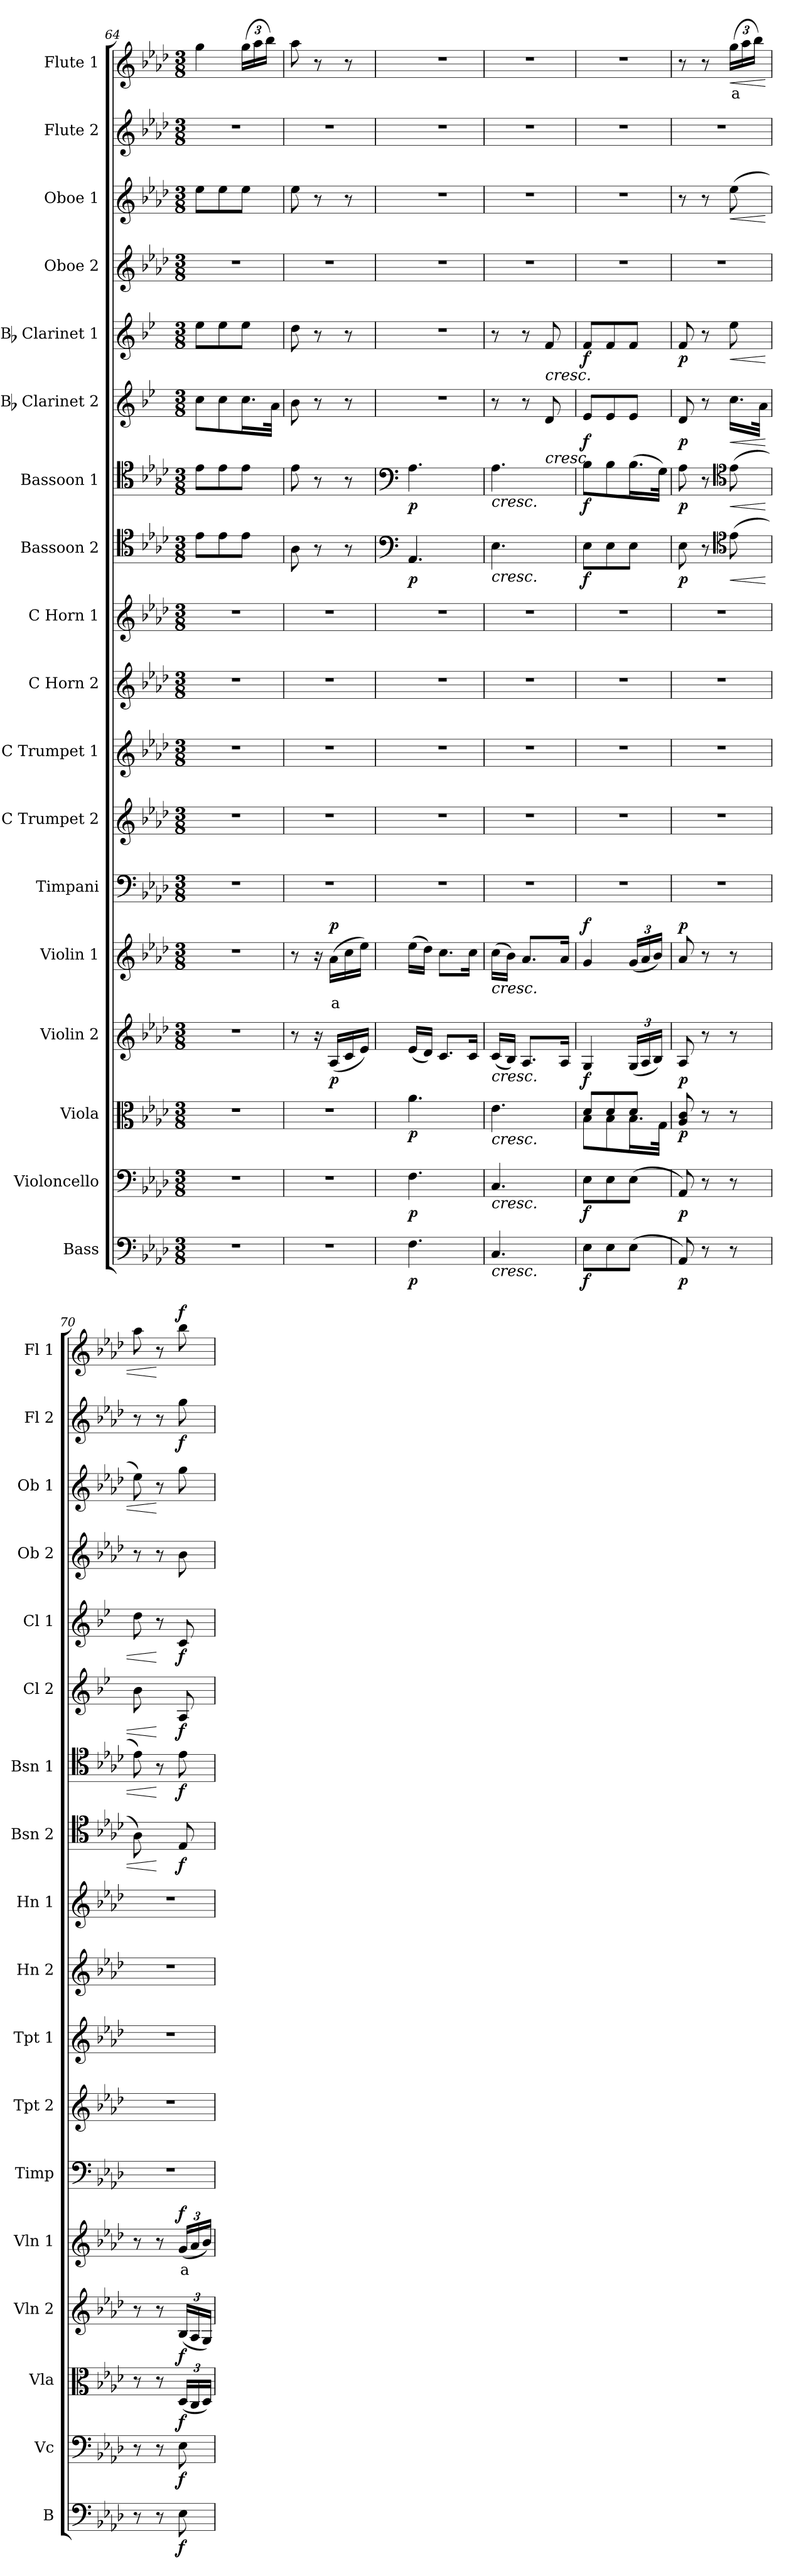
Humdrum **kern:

**kern	**dynam	**kern	**dynam	**kern	**dynam	**kern	**dynam	**kern	**text	**dynam	**kern	**kern	**kern	**kern	**kern	**kern	**dynam	**kern	**dynam	**kern	**dynam	**kern	**dynam	**kern	**kern	**dynam	**kern	**dynam	**kern	**text	**dynam
*part18	*part18	*part17	*part17	*part16	*part16	*part15	*part15	*part14	*part14	*part14	*part13	*part12	*part11	*part10	*part9	*part8	*part8	*part7	*part7	*part6	*part6	*part5	*part5	*part4	*part3	*part3	*part2	*part2	*part1	*part1	*part1
*staff18	*staff18	*staff17	*staff17	*staff16	*staff16	*staff15	*staff15	*staff14	*staff14	*staff14	*staff13	*staff12	*staff11	*staff10	*staff9	*staff8	*staff8	*staff7	*staff7	*staff6	*staff6	*staff5	*staff5	*staff4	*staff3	*staff3	*staff2	*staff2	*staff1	*staff1	*staff1
*I"Bass	*	*I"Violoncello	*	*I"Viola	*	*I"Violin 2	*	*I"Violin 1	*	*	*I"Timpani	*I"C Trumpet 2	*I"C Trumpet 1	*I"C Horn 2	*I"C Horn 1	*I"Bassoon 2	*	*I"Bassoon 1	*	*I"Bb Clarinet 2	*	*I"Bb Clarinet 1	*	*I"Oboe 2	*I"Oboe 1	*	*I"Flute 2	*	*I"Flute 1	*	*
*I'B	*	*I'Vc	*	*I'Vla	*	*I'Vln 2	*	*I'Vln 1	*	*	*I'Timp	*I'Tpt 2	*I'Tpt 1	*I'Hn 2	*I'Hn 1	*I'Bsn 2	*	*I'Bsn 1	*	*I'Cl 2	*	*I'Cl 1	*	*I'Ob 2	*I'Ob 1	*	*I'Fl 2	*	*I'Fl 1	*	*
!!LO:PB:g=z
*clefF4	*	*clefF4	*	*clefC3	*	*clefG2	*	*clefG2	*	*	*clefF4	*clefG2	*clefG2	*clefG2	*clefG2	*clefC4	*	*clefC4	*	*clefG2	*	*clefG2	*	*clefG2	*clefG2	*	*clefG2	*	*clefG2	*	*
*ITrd7c12	*	*	*	*	*	*	*	*	*	*	*	*	*	*ITrd7c12	*ITrd7c12	*	*	*	*	*ITrd1c2	*	*ITrd1c2	*	*	*	*	*	*	*	*	*
*k[b-e-a-d-]	*	*k[b-e-a-d-]	*	*k[b-e-a-d-]	*	*k[b-e-a-d-]	*	*k[b-e-a-d-]	*	*	*k[b-e-a-d-]	*k[b-e-a-d-]	*k[b-e-a-d-]	*k[b-e-a-d-]	*k[b-e-a-d-]	*k[b-e-a-d-]	*	*k[b-e-a-d-]	*	*k[b-e-a-d-]	*	*k[b-e-a-d-]	*	*k[b-e-a-d-]	*k[b-e-a-d-]	*	*k[b-e-a-d-]	*	*k[b-e-a-d-]	*	*
*M3/8	*	*M3/8	*	*M3/8	*	*M3/8	*	*M3/8	*	*	*M3/8	*M3/8	*M3/8	*M3/8	*M3/8	*M3/8	*	*M3/8	*	*M3/8	*	*M3/8	*	*M3/8	*M3/8	*	*M3/8	*	*M3/8	*	*
=64	=64	=64	=64	=64	=64	=64	=64	=64	=64	=64	=64	=64	=64	=64	=64	=64	=64	=64	=64	=64	=64	=64	=64	=64	=64	=64	=64	=64	=64	=64	=64
4.r	.	4.r	.	4.r	.	4.r	.	4.r	.	.	4.r	4.r	4.r	4.r	4.r	8e-\L	.	8e-\L	.	8b-\L	.	8dd-\L	.	4.r	8ee-\L	.	4.r	.	4gg\	.	.
.	.	.	.	.	.	.	.	.	.	.	.	.	.	.	.	8e-\	.	8e-\	.	8b-\	.	8dd-\	.	.	8ee-\	.	.	.	.	.	.
*	*	*	*	*	*	*	*	*	*	*	*	*	*	*	*	*	*	*	*	*	*	*	*	*	*	*	*	*	*Xbrackettup	*	*
.	.	.	.	.	.	.	.	.	.	.	.	.	.	.	.	8e-\J	.	8e-\J	.	16.b-\L	.	8dd-\J	.	.	8ee-\J	.	.	.	(24gg\LL	.	.
.	.	.	.	.	.	.	.	.	.	.	.	.	.	.	.	.	.	.	.	.	.	.	.	.	.	.	.	.	24aa-\	.	.
.	.	.	.	.	.	.	.	.	.	.	.	.	.	.	.	.	.	.	.	.	.	.	.	.	.	.	.	.	24bb-\JJ)	.	.
.	.	.	.	.	.	.	.	.	.	.	.	.	.	.	.	.	.	.	.	32g\JJk	.	.	.	.	.	.	.	.	.	.	.
=65	=65	=65	=65	=65	=65	=65	=65	=65	=65	=65	=65	=65	=65	=65	=65	=65	=65	=65	=65	=65	=65	=65	=65	=65	=65	=65	=65	=65	=65	=65	=65
4.r	.	4.r	.	4.r	.	8r	.	8r	.	.	4.r	4.r	4.r	4.r	4.r	8A-\	.	8e-\	.	8a-\	.	8cc\	.	4.r	8ee-\	.	4.r	.	8aa-\	.	.
.	.	.	.	.	.	16r	.	16r	.	.	.	.	.	.	.	8r	.	8r	.	8r	.	8r	.	.	8r	.	.	.	8r	.	.
!	!	!	!	!	!	!	!LO:DY:b	!	!LO:LY:b:color=#FF0000	!LO:DY:b	!	!	!	!	!	!	!	!	!	!	!	!	!	!	!	!	!	!	!	!	!
.	.	.	.	.	.	(16A-/LL	p	(16a-\LL	a	p	.	.	.	.	.	.	.	.	.	.	.	.	.	.	.	.	.	.	.	.	.
.	.	.	.	.	.	16c/	.	16cc\	.	.	.	.	.	.	.	8r	.	8r	.	8r	.	8r	.	.	8r	.	.	.	8r	.	.
.	.	.	.	.	.	16e-/JJ)	.	16ee-\JJ)	.	.	.	.	.	.	.	.	.	.	.	.	.	.	.	.	.	.	.	.	.	.	.
=66	=66	=66	=66	=66	=66	=66	=66	=66	=66	=66	=66	=66	=66	=66	=66	=66	=66	=66	=66	=66	=66	=66	=66	=66	=66	=66	=66	=66	=66	=66	=66
*	*	*	*	*	*	*	*	*	*	*	*	*	*	*	*	*clefF4	*	*clefF4	*	*	*	*	*	*	*	*	*	*	*	*	*
!	!LO:DY:b	!	!LO:DY:b	!	!LO:DY:b	!	!	!	!	!	!	!	!	!	!	!	!LO:DY:b	!	!LO:DY:b	!	!	!	!	!	!	!	!	!	!	!	!
4.FF\	p	4.F\	p	4.a-\	p	(16e-/LL	.	(16ee-\LL	.	.	4.r	4.r	4.r	4.r	4.r	4.AA-/	p	4.A-\	p	4.r	.	4.r	.	4.r	4.r	.	4.r	.	4.r	.	.
.	.	.	.	.	.	16d-/JJ)	.	16dd-\JJ)	.	.	.	.	.	.	.	.	.	.	.	.	.	.	.	.	.	.	.	.	.	.	.
.	.	.	.	.	.	8.c/L	.	8.cc\L	.	.	.	.	.	.	.	.	.	.	.	.	.	.	.	.	.	.	.	.	.	.	.
.	.	.	.	.	.	16c/Jk	.	16cc\Jk	.	.	.	.	.	.	.	.	.	.	.	.	.	.	.	.	.	.	.	.	.	.	.
=67	=67	=67	=67	=67	=67	=67	=67	=67	=67	=67	=67	=67	=67	=67	=67	=67	=67	=67	=67	=67	=67	=67	=67	=67	=67	=67	=67	=67	=67	=67	=67
!	!	!	!	!	!	!	!	!	!	!	!	!	!	!	!	!	!	!LO:TX:b:i:t=cresc.	!	!	!	!	!	!	!	!	!	!	!	!	!
!	!	!	!	!	!	!	!	!	!	!	!	!	!	!	!	!LO:TX:b:i:t=cresc.	!	!	!	!	!	!	!	!	!	!	!	!	!	!	!
!	!	!	!	!	!	!	!	!LO:TX:b:i:t=cresc.	!	!	!	!	!	!	!	!	!	!	!	!	!	!	!	!	!	!	!	!	!	!	!
!	!	!	!	!	!	!LO:TX:b:i:t=cresc.	!	!	!	!	!	!	!	!	!	!	!	!	!	!	!	!	!	!	!	!	!	!	!	!	!
!	!	!	!	!LO:TX:b:i:t=cresc.	!	!	!	!	!	!	!	!	!	!	!	!	!	!	!	!	!	!	!	!	!	!	!	!	!	!	!
!	!	!LO:TX:b:i:t=cresc.	!	!	!	!	!	!	!	!	!	!	!	!	!	!	!	!	!	!	!	!	!	!	!	!	!	!	!	!	!
!LO:TX:b:i:t=cresc.	!	!	!	!	!	!	!	!	!	!	!	!	!	!	!	!	!	!	!	!	!	!	!	!	!	!	!	!	!	!	!
4.CC/	.	4.C/	.	4.e-\	.	(16c/LL	.	(16cc\LL	.	.	4.r	4.r	4.r	4.r	4.r	4.E-\	.	4.A-\	.	8r	.	8r	.	4.r	4.r	.	4.r	.	4.r	.	.
.	.	.	.	.	.	16B-/JJ)	.	16b-\JJ)	.	.	.	.	.	.	.	.	.	.	.	.	.	.	.	.	.	.	.	.	.	.	.
.	.	.	.	.	.	8.A-/L	.	8.a-/L	.	.	.	.	.	.	.	.	.	.	.	8r	.	8r	.	.	.	.	.	.	.	.	.
!	!	!	!	!	!	!	!	!	!	!	!	!	!	!	!	!	!	!	!	!	!	!LO:TX:b:i:t=cresc.	!	!	!	!	!	!	!	!	!
!	!	!	!	!	!	!	!	!	!	!	!	!	!	!	!	!	!	!	!	!LO:TX:b:i:t=cresc.	!	!	!	!	!	!	!	!	!	!	!
.	.	.	.	.	.	.	.	.	.	.	.	.	.	.	.	.	.	.	.	8c/	.	8e-/	.	.	.	.	.	.	.	.	.
.	.	.	.	.	.	16A-/Jk	.	16a-/Jk	.	.	.	.	.	.	.	.	.	.	.	.	.	.	.	.	.	.	.	.	.	.	.
=68	=68	=68	=68	=68	=68	=68	=68	=68	=68	=68	=68	=68	=68	=68	=68	=68	=68	=68	=68	=68	=68	=68	=68	=68	=68	=68	=68	=68	=68	=68	=68
*	*	*	*	*^	*	*	*	*	*	*	*	*	*	*	*	*	*	*	*	*	*	*	*	*	*	*	*	*	*	*	*
!	!LO:DY:b	!	!LO:DY:b	!	!	!	!	!LO:DY:b	!	!	!LO:DY:b	!	!	!	!	!	!	!LO:DY:b	!	!LO:DY:b	!	!LO:DY:b	!	!LO:DY:b	!	!	!	!	!	!	!	!
8EE-\L	f	8E-\L	f	8d-/L	8B-\L	.	4G/	f	4g/	.	f	4.r	4.r	4.r	4.r	4.r	8E-\L	f	8B-\L	f	8d-/L	f	8e-/L	f	4.r	4.r	.	4.r	.	4.r	.	.
8EE-\	.	8E-\	.	8d-/	8B-\	.	.	.	.	.	.	.	.	.	.	.	8E-\	.	8B-\	.	8d-/	.	8e-/	.	.	.	.	.	.	.	.	.
*	*	*	*	*	*	*	*Xbrackettup	*	*Xbrackettup	*	*	*	*	*	*	*	*	*	*	*	*	*	*	*	*	*	*	*	*	*	*	*
(8EE-\J	.	(8E-\J	.	8d-/J	16.B-\L	.	(24G/LL	.	(24g/LL	.	.	.	.	.	.	.	8E-\J	.	(16.B-\L	.	8d-/J	.	8e-/J	.	.	.	.	.	.	.	.	.
.	.	.	.	.	.	.	24A-/	.	24a-/	.	.	.	.	.	.	.	.	.	.	.	.	.	.	.	.	.	.	.	.	.	.	.
.	.	.	.	.	.	.	24B-/JJ)	.	24b-/JJ)	.	.	.	.	.	.	.	.	.	.	.	.	.	.	.	.	.	.	.	.	.	.	.
.	.	.	.	.	32G\JJk	.	.	.	.	.	.	.	.	.	.	.	.	.	32G\JJk)	.	.	.	.	.	.	.	.	.	.	.	.	.
=69	=69	=69	=69	=69	=69	=69	=69	=69	=69	=69	=69	=69	=69	=69	=69	=69	=69	=69	=69	=69	=69	=69	=69	=69	=69	=69	=69	=69	=69	=69	=69	=69
!	!LO:DY:b	!	!LO:DY:b	!	!	!LO:DY:b	!	!LO:DY:b	!	!	!LO:DY:b	!	!	!	!	!	!	!LO:DY:b	!	!LO:DY:b	!	!LO:DY:b	!	!LO:DY:b	!	!	!	!	!	!	!	!
8AAA-/)	p	8AA-/)	p	8A-/ 8c/	8ryy	p	8A-/	p	8a-/	.	p	4.r	4.r	4.r	4.r	4.r	8E-\	p	8A-\	p	8c/	p	8e-/	p	4.r	8r	.	4.r	.	8r	.	.
8r	.	8r	.	8r	8ryy	.	8r	.	8r	.	.	.	.	.	.	.	8r	.	8r	.	8r	.	8r	.	.	8r	.	.	.	8r	.	.
*	*	*	*	*	*	*	*	*	*	*	*	*	*	*	*	*	*clefC4	*	*clefC4	*	*	*	*	*	*	*	*	*	*	*	*	*
!	!	!	!	!	!	!	!	!	!	!	!	!	!	!	!	!	!	!LO:HP:b	!	!LO:HP:b	!	!LO:HP:b	!	!LO:HP:b	!	!	!LO:HP:b	!	!	!	!LO:LY:b:color=#FF0000	!LO:HP:b
8r	.	8r	.	8r	8ryy	.	8r	.	8r	.	.	.	.	.	.	.	(8e-\	<	(8e-\	<	16.b-\LL	<	8dd-\	<	.	(8ee-\	<	.	.	(24gg\LL	a	<
.	.	.	.	.	.	.	.	.	.	.	.	.	.	.	.	.	.	.	.	.	.	.	.	.	.	.	.	.	.	24aa-\	.	.
.	.	.	.	.	.	.	.	.	.	.	.	.	.	.	.	.	.	.	.	.	.	.	.	.	.	.	.	.	.	24bb-\JJ)	.	.
.	.	.	.	.	.	.	.	.	.	.	.	.	.	.	.	.	.	.	.	.	32g\JJk	.	.	.	.	.	.	.	.	.	.	.
*	*	*	*	*v	*v	*	*	*	*	*	*	*	*	*	*	*	*	*	*	*	*	*	*	*	*	*	*	*	*	*	*	*
=70	=70	=70	=70	=70	=70	=70	=70	=70	=70	=70	=70	=70	=70	=70	=70	=70	=70	=70	=70	=70	=70	=70	=70	=70	=70	=70	=70	=70	=70	=70	=70
8r	.	8r	.	8r	.	8r	.	8r	.	.	4.r	4.r	4.r	4.r	4.r	8A-\)	.	8e-\)	.	8a-\	.	8cc\	.	8r	8ee-\)	.	8r	.	8aa-\	.	.
8r	.	8r	.	8r	.	8r	.	8r	.	.	.	.	.	.	.	8ryy	[	8r	[	8ryy	[	8r	[	8r	8r	[	8r	.	8r	.	[
*	*	*	*	*Xbrackettup	*	*	*	*	*	*	*	*	*	*	*	*	*	*	*	*	*	*	*	*	*	*	*	*	*	*	*
!	!LO:DY:b	!	!LO:DY:b	!	!LO:DY:b	!	!LO:DY:b	!	!LO:LY:b:color=#FF0000	!LO:DY:b	!	!	!	!	!	!	!LO:DY:b	!	!LO:DY:b	!	!LO:DY:b	!	!LO:DY:b	!	!	!	!	!LO:DY:b	!	!	!LO:DY:b
8EE-\	f	8E-\	f	(24D-/LL	f	(24B-/LL	f	(24g/LL	a	f	.	.	.	.	.	8E-/	f	8e-\	f	8G/	f	8B-/	f	8b-\	8gg\	.	8gg\	f	8bb-\	.	f
.	.	.	.	24C/	.	24A-/	.	24a-/	.	.	.	.	.	.	.	.	.	.	.	.	.	.	.	.	.	.	.	.	.	.	.
.	.	.	.	24D-/JJ)	.	24G/JJ)	.	24b-/JJ)	.	.	.	.	.	.	.	.	.	.	.	.	.	.	.	.	.	.	.	.	.	.	.
=	=	=	=	=	=	=	=	=	=	=	=	=	=	=	=	=	=	=	=	=	=	=	=	=	=	=	=	=	=	=	=
*-	*-	*-	*-	*-	*-	*-	*-	*-	*-	*-	*-	*-	*-	*-	*-	*-	*-	*-	*-	*-	*-	*-	*-	*-	*-	*-	*-	*-	*-	*-	*-
